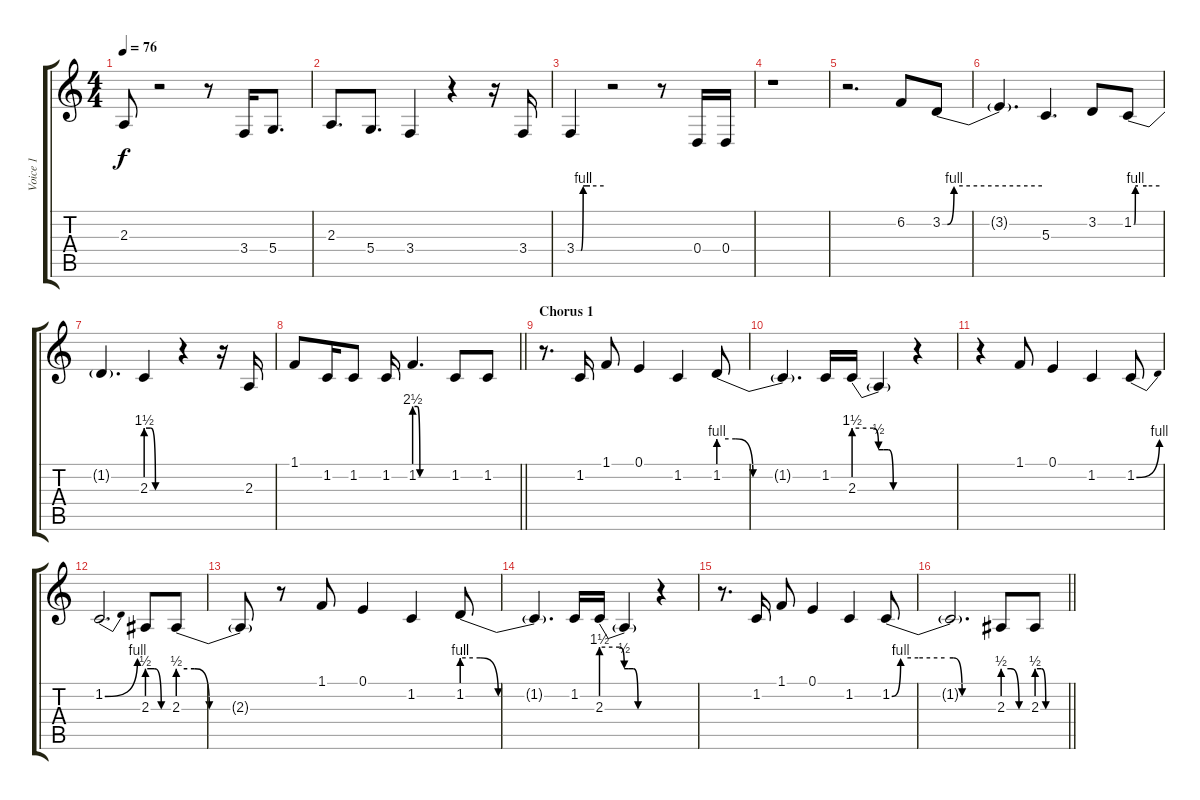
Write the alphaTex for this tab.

\track ("Voice 1" "Voice 1") {instrument lead2sawtooth}
\staff {score tabs}
\tuning (E4 B3 G3 D3 A2 E2) {hide}
\ts (4 4)
\tempo 76
\clef g2
\ks c
2.3{t}.8{dy f} r.2 r.8 3.4.16 5.4.8{d} |
2.3.8{d} 5.4.8{d} 3.4.4 r.4 r.16 3.4.16 |
3.4{be (custom 0 0 10 0 15 4 30 4 60 4)}.4 r.2 r.8 0.4.16 0.4.16 |
r.1 |
r.2{d} 6.2.8 3.2{be (custom 0 0 3 0 7 4 60 4)}.8 |
3.2{t}.4{d} 5.3.4{d} 3.2.8 1.2{be (custom 0 0 2 0 4 4 10 4 30 4 60 4)}.8 |
1.2{t}.4{d} 2.3{be (custom 0 6 10 6 20 0 40 0 60 0)}.4 r.4 r.16 2.3.16 |
\barLineRight lightlight
1.1.8 1.2.16 1.2.8 1.2.16 1.2{be (custom 0 10 5 10 10 0 20 0 40 0 60 0)}.4{d} 1.2.8 1.2.8 |
\section ("" "Chorus 1")
r.8{d} 1.2.16 1.1.8 0.1.4 1.2.4 1.2{be (custom 0 4 10 4 20 0 40 0 60 0)}.8 |
1.2{t}.4{d} 1.2.16 2.3{be (custom 0 6 20 6 25 2 30 2 35 2 40 0 60 0)}.16 2.3{t}.4 r.4 |
r.4 1.1.8 0.1.4 1.2.4 1.2{be (bend 0 0 60 4)}.8 |
1.2{be (bend 0 0 60 4)}.2{d} 2.3{be (custom 0 2 20 2 40 0 60 0)}.8 2.3{be (custom 0 2 10 2 19 0 40 0 60 0)}.8 |
2.3{t}.8 r.8 1.1.8 0.1.4 1.2.4 1.2{be (custom 0 4 10 4 20 0 40 0 60 0)}.8 |
1.2{t}.4{d} 1.2.16 2.3{be (custom 0 6 20 6 25 2 30 2 35 2 40 0 60 0)}.16 2.3{t}.4 r.4 |
r.8{d} 1.2.16 1.1.8 0.1.4 1.2.4 1.2{be (custom 0 0 5 4 15 4 30 4 35 4 40 0 45 0 60 0)}.8 |
\barLineRight lightlight
1.2{t}.2{d} 2.3{be (custom 0 2 20 2 40 0 60 0)}.8 2.3{be (custom 0 2 10 2 19 0 40 0 60 0)}.8
